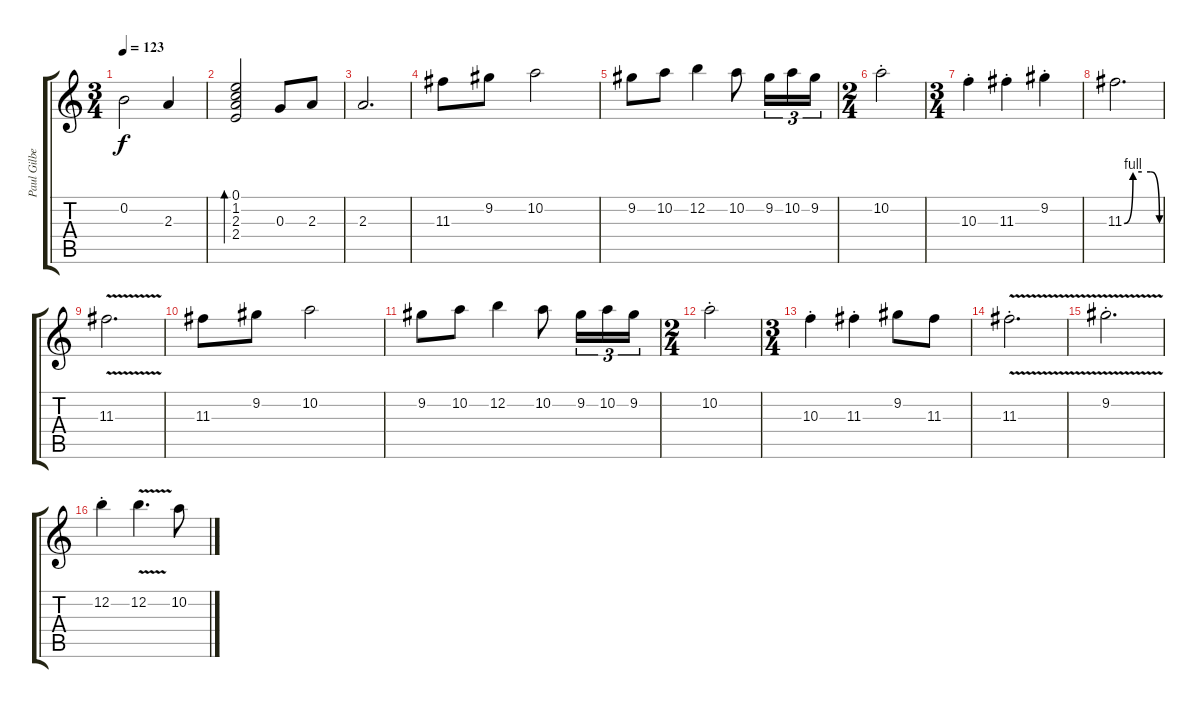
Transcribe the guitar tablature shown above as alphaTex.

\track ("Paul Gilbert (Lead)" "Paul Gilbe") {instrument electricguitarjazz}
\staff {score tabs}
\tuning (E4 B3 G3 D3 A2 E2) {hide}
\ts (3 4)
\tempo 123
\clef g2
\ks c
0.2.2{dy f} 2.3.4 |
(0.1 1.2 2.3 2.4).2{bd 240} 0.3.8 2.3.8 |
2.3.2{d} |
11.3.8 9.2.8 10.2.2 |
9.2.8 10.2.8 12.2.4 10.2.8 9.2.16{tu (3 2)} 10.2.16{tu (3 2)} 9.2.16{tu (3 2)} |
\ts (2 4)
10.2{st}.2 |
\ts (3 4)
10.3{st}.4 11.3{st}.4 9.2{st}.4 |
11.3{be (custom 0 0 15 4 30 4 45 4 60 0)}.2{d} |
11.3{v}.2{d} |
11.3.8 9.2.8 10.2.2 |
9.2.8 10.2.8 12.2.4 10.2.8 9.2.16{tu (3 2)} 10.2.16{tu (3 2)} 9.2.16{tu (3 2)} |
\ts (2 4)
10.2{st}.2 |
\ts (3 4)
10.3{st}.4 11.3{st}.4 9.2.8 11.3.8 |
11.3{v st}.2{d} |
9.2{v st}.2{d} |
12.2{st}.4 12.2{v}.4{d} 10.2.8
